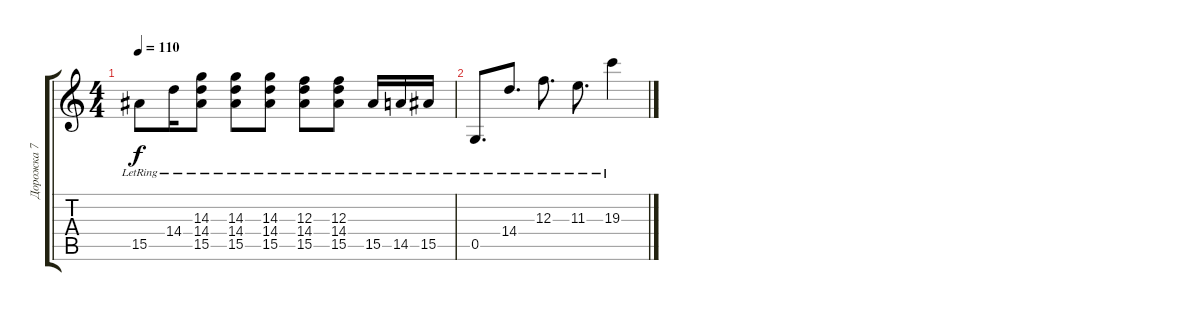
\track ("Дорожка 7" "Дорожка 7") {instrument acousticguitarsteel}
\staff {score tabs}
\tuning (D4 A3 F3 C3 G2 D2) {hide}
\ts (4 4)
\tempo 110
\clef g2
\ks c
15.5{lr}.8{dy f} 14.4{lr}.16 (14.3{lr} 14.4{lr} 15.5{lr}).8 (14.3{lr} 14.4{lr} 15.5{lr}).8 (14.3{lr} 14.4{lr} 15.5{lr}).8 (12.3{lr} 14.4{lr} 15.5{lr}).8 (12.3{lr} 14.4{lr} 15.5{lr}).8 15.5{lr}.16 14.5{lr}.16 15.5{lr}.16 |
0.5{lr}.8{d} 14.4{lr}.8{d} 12.3{lr}.8{d} 11.3{lr}.8{d} 19.3{lr}.4
